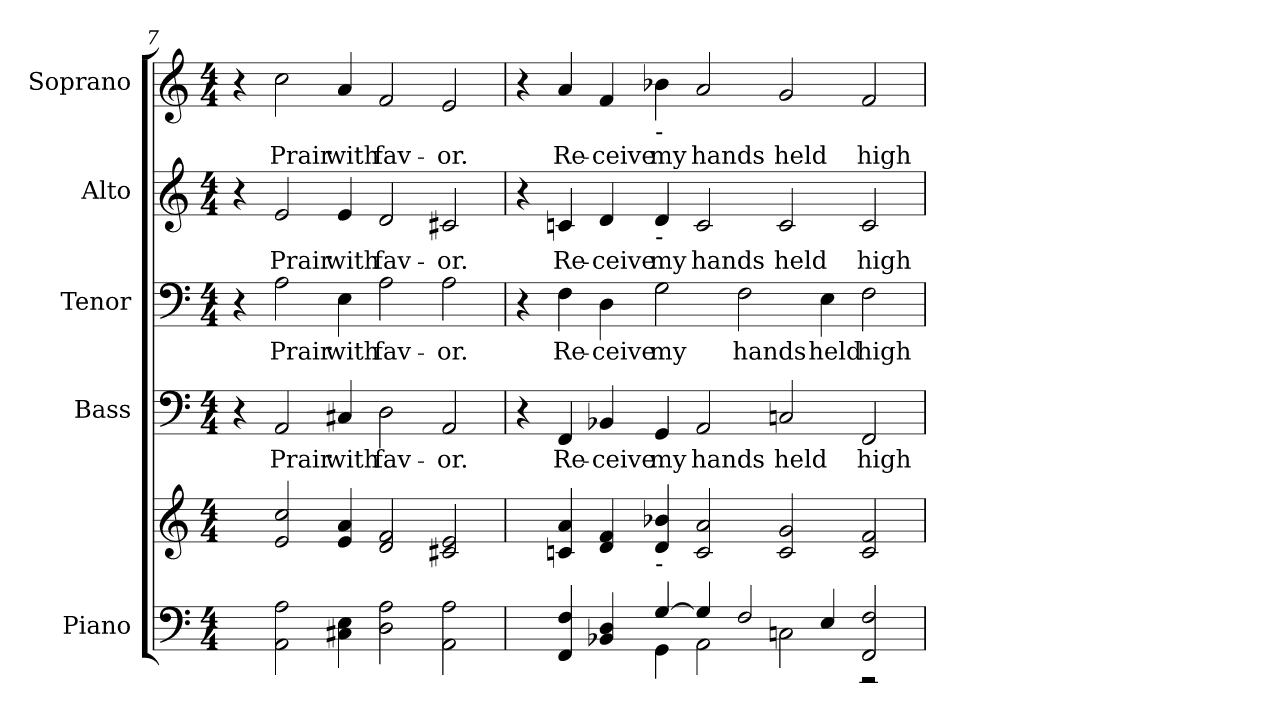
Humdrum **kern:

**kern	**kern	**kern	**text	**kern	**text	**kern	**text	**kern	**text
*part5	*part5	*part4	*part4	*part3	*part3	*part2	*part2	*part1	*part1
*staff6	*staff5	*staff4	*staff4	*staff3	*staff3	*staff2	*staff2	*staff1	*staff1
*I"Piano	*	*I"Bass	*	*I"Tenor	*	*I"Alto	*	*I"Soprano	*
*I'Pno.	*	*I'B.	*	*I'T.	*	*I'A.	*	*I'S.	*
!!LO:PB:g=z
*clefF4	*clefG2	*clefF4	*	*clefF4	*	*clefG2	*	*clefG2	*
*k[]	*k[]	*k[]	*	*k[]	*	*k[]	*	*k[]	*
*C:	*C:	*C:	*	*C:	*	*C:	*	*C:	*
*M4/4	*M4/4	*M4/4	*	*M4/4	*	*M4/4	*	*M4/4	*
=7	=7	=7	=7	=7	=7	=7	=7	=7	=7
4ryy	4ryy	4r	.	4r	.	4r	.	4r	.
!	!	!	!LO:LY:b:color=#000000	!	!	!	!	!	!
!	!	!	!	!	!LO:LY:b:color=#000000	!	!	!	!
!	!	!	!	!	!	!	!LO:LY:b:color=#000000	!	!
!	!	!	!	!	!	!	!	!	!LO:LY:b:color=#000000
2AAi\ 2Ai	2ei/ 2cci	2AAi/	Prair	2Ai\	Prair	2ei/	Prair	2cci\	Prair
!	!	!	!LO:LY:b:color=#000000	!	!	!	!	!	!
!	!	!	!	!	!LO:LY:b:color=#000000	!	!	!	!
!	!	!	!	!	!	!	!LO:LY:b:color=#000000	!	!
!	!	!	!	!	!	!	!	!	!LO:LY:b:color=#000000
4C#Xi\ 4Ei	4ei/ 4ai	4C#Xi/	with	4Ei\	with	4ei/	with	4ai/	with
!	!	!	!LO:LY:b:color=#000000	!	!	!	!	!	!
!	!	!	!	!	!LO:LY:b:color=#000000	!	!	!	!
!	!	!	!	!	!	!	!LO:LY:b:color=#000000	!	!
!	!	!	!	!	!	!	!	!	!LO:LY:b:color=#000000
2Di\ 2Ai	2di/ 2fi	2Di\	fav-	2Ai\	fav-	2di/	fav-	2fi/	fav-
!	!	!	!LO:LY:b:color=#000000	!	!	!	!	!	!
!	!	!	!	!	!LO:LY:b:color=#000000	!	!	!	!
!	!	!	!	!	!	!	!LO:LY:b:color=#000000	!	!
!	!	!	!	!	!	!	!	!	!LO:LY:b:color=#000000
2AAi\ 2Ai	2c#Xi/ 2ei	2AAi/	-or.	2Ai\	-or.	2c#Xi/	-or.	2ei/	-or.
=8	=8	=8	=8	=8	=8	=8	=8	=8	=8
*^	*	*	*	*	*	*	*	*	*
4ryy	2ryy	4ryy	4r	.	4r	.	4r	.	4r	.
!	!	!	!	!LO:LY:b:color=#000000	!	!	!	!	!	!
!	!	!	!	!	!	!LO:LY:b:color=#000000	!	!	!	!
!	!	!	!	!	!	!	!	!LO:LY:b:color=#000000	!	!
!	!	!	!	!	!	!	!	!	!	!LO:LY:b:color=#000000
4FFi/ 4Fi	.	4cni/ 4ai	4FFi/	Re-	4Fi\	Re-	4cni/	Re-	4ai/	Re-
!	!	!	!	!LO:LY:b:color=#000000	!	!	!	!	!	!
!	!	!	!	!	!	!LO:LY:b:color=#000000	!	!	!	!
!	!	!	!	!	!	!	!	!LO:LY:b:color=#000000	!	!
!	!	!	!	!	!	!	!	!	!	!LO:LY:b:color=#000000
4BB-Xi/ 4Di	4ryy	4di/ 4fi	4BB-Xi/	-ceive	4Di\	-ceive	4di/	-ceive	4fi/	-ceive
!	!	!	!	!LO:LY:b:color=#000000	!	!	!	!	!	!
!	!	!	!	!	!	!LO:LY:b:color=#000000	!	!	!	!
!	!	!	!	!	!	!	!	!LO:LY:b:color=#000000	!	!
!	!	!	!	!	!	!	!	!	!LO:TX:b:t=-	!
!	!	!	!	!	!	!	!LO:TX:b:t=-	!	!	!
!	!	!LO:TX:b:t=-	!	!	!	!	!	!	!	!
!	!	!	!	!	!	!	!	!	!	!LO:LY:b:color=#000000
[>4Gi/	4GGi\	4di/ 4b-Xi	4GGi/	my	2Gi\	my	4di/	my	4b-Xi\	my
!	!	!	!	!LO:LY:b:color=#000000	!	!	!	!	!	!
!	!	!	!	!	!	!	!	!LO:LY:b:color=#000000	!	!
!	!	!	!	!	!	!	!	!	!	!LO:LY:b:color=#000000
4Gi/]	2AAi\	2ci/ 2ai	2AAi/	hands	.	.	2ci/	hands	2ai/	hands
!	!	!	!	!	!	!LO:LY:b:color=#000000	!	!	!	!
2Fi/	.	.	.	.	2Fi\	hands	.	.	.	.
!	!	!	!	!LO:LY:b:color=#000000	!	!	!	!	!	!
!	!	!	!	!	!	!	!	!LO:LY:b:color=#000000	!	!
!	!	!	!	!	!	!	!	!	!	!LO:LY:b:color=#000000
.	2Cni\	2ci/ 2gi	2Cni/	held	.	.	2ci/	held	2gi/	held
!	!	!	!	!	!	!LO:LY:b:color=#000000	!	!	!	!
4Ei/	.	.	.	.	4Ei\	held	.	.	.	.
!	!	!	!	!LO:LY:b:color=#000000	!	!	!	!	!	!
!	!	!	!	!	!	!LO:LY:b:color=#000000	!	!	!	!
!	!	!	!	!	!	!	!	!LO:LY:b:color=#000000	!	!
!	!	!	!	!	!	!	!	!	!	!LO:LY:b:color=#000000
2FFi/ 2Fi	2r	2ci/ 2fi	2FFi/	high	2Fi\	high	2ci/	high	2fi/	high
*v	*v	*	*	*	*	*	*	*	*	*
=	=	=	=	=	=	=	=	=	=
*-	*-	*-	*-	*-	*-	*-	*-	*-	*-
